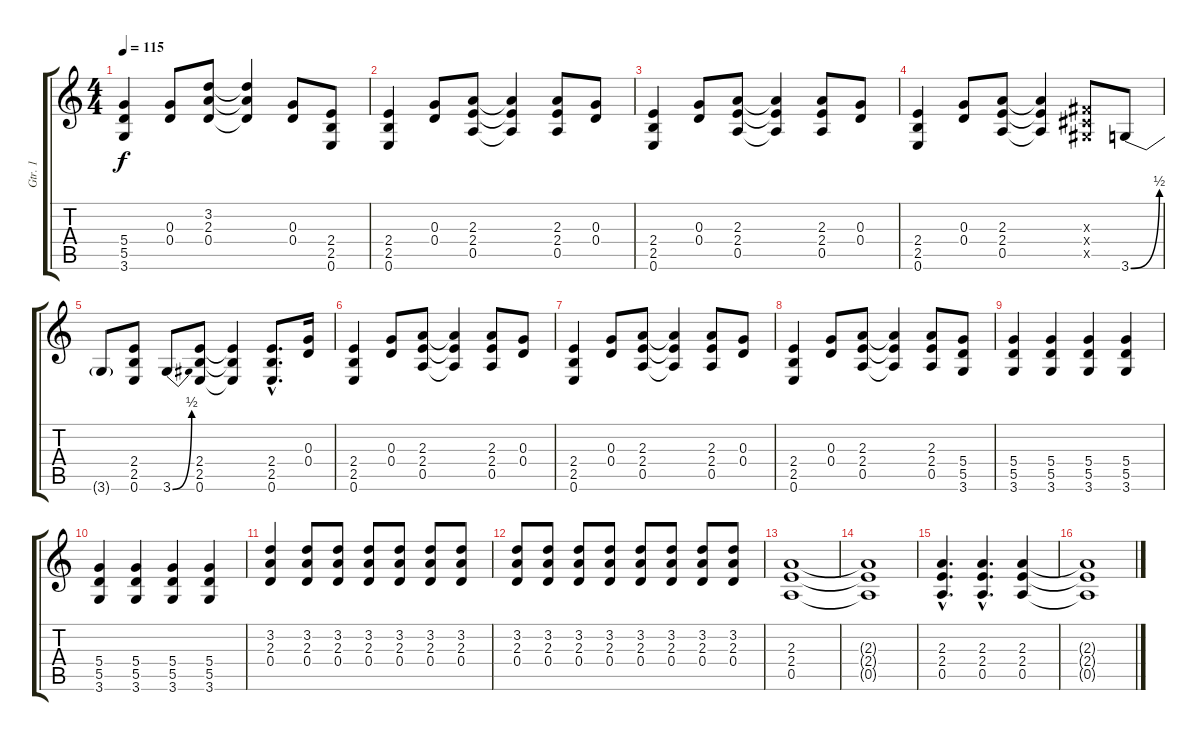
\track ("Gtr. 1" "Gtr. 1") {instrument overdrivenguitar}
\staff {score tabs}
\tuning (E4 B3 G3 D3 A2 E2) {hide}
\ts (4 4)
\tempo 115
\clef g2
\ks c
(5.4{t} 5.5{t} 3.6{t}).4{dy f} (0.3 0.4).8 (3.2 2.3 0.4).8 (3.2{t} 2.3{t} 0.4{t}).4 (0.3 0.4).8 (2.4 2.5 0.6).8 |
(2.4 2.5 0.6).4 (0.3 0.4).8 (2.3 2.4 0.5).8 (2.3{t} 2.4{t} 0.5{t}).4 (2.3 2.4 0.5).8 (0.3 0.4).8 |
(2.4 2.5 0.6).4 (0.3 0.4).8 (2.3 2.4 0.5).8 (2.3{t} 2.4{t} 0.5{t}).4 (2.3 2.4 0.5).8 (0.3 0.4).8 |
(2.4 2.5 0.6).4 (0.3 0.4).8 (2.3 2.4 0.5).8 (2.3{t} 2.4{t} 0.5{t}).4 (-1.3{x} -1.4{x} -1.5{x}).8 3.6{be (bend 0 0 60 2)}.8 |
3.6{t}.8 (2.4 2.5 0.6).8 3.6{be (bend 0 0 60 2)}.8 (2.4 2.5 0.6).8 (2.4{t} 2.5{t} 0.6{t}).4 (2.4{hac} 2.5{hac} 0.6{hac}).8{d} (0.3 0.4).16 |
(2.4 2.5 0.6).4 (0.3 0.4).8 (2.3 2.4 0.5).8 (2.3{t} 2.4{t} 0.5{t}).4 (2.3 2.4 0.5).8 (0.3 0.4).8 |
(2.4 2.5 0.6).4 (0.3 0.4).8 (2.3 2.4 0.5).8 (2.3{t} 2.4{t} 0.5{t}).4 (2.3 2.4 0.5).8 (0.3 0.4).8 |
(2.4 2.5 0.6).4 (0.3 0.4).8 (2.3 2.4 0.5).8 (2.3{t} 2.4{t} 0.5{t}).4 (2.3 2.4 0.5).8 (5.4 5.5 3.6).8 |
(5.4 5.5 3.6).4 (5.4 5.5 3.6).4 (5.4 5.5 3.6).4 (5.4 5.5 3.6).4 |
(5.4 5.5 3.6).4 (5.4 5.5 3.6).4 (5.4 5.5 3.6).4 (5.4 5.5 3.6).4 |
(3.2 2.3 0.4).4 (3.2 2.3 0.4).8 (3.2 2.3 0.4).8 (3.2 2.3 0.4).8 (3.2 2.3 0.4).8 (3.2 2.3 0.4).8 (3.2 2.3 0.4).8 |
(3.2 2.3 0.4).8 (3.2 2.3 0.4).8 (3.2 2.3 0.4).8 (3.2 2.3 0.4).8 (3.2 2.3 0.4).8 (3.2 2.3 0.4).8 (3.2 2.3 0.4).8 (3.2 2.3 0.4).8 |
(2.3 2.4 0.5).1 |
(2.3{t} 2.4{t} 0.5{t}).1 |
(2.3{hac} 2.4{hac} 0.5{hac}).4{d} (2.3{hac} 2.4{hac} 0.5{hac}).4{d} (2.3 2.4 0.5).4 |
(2.3{t} 2.4{t} 0.5{t}).1
